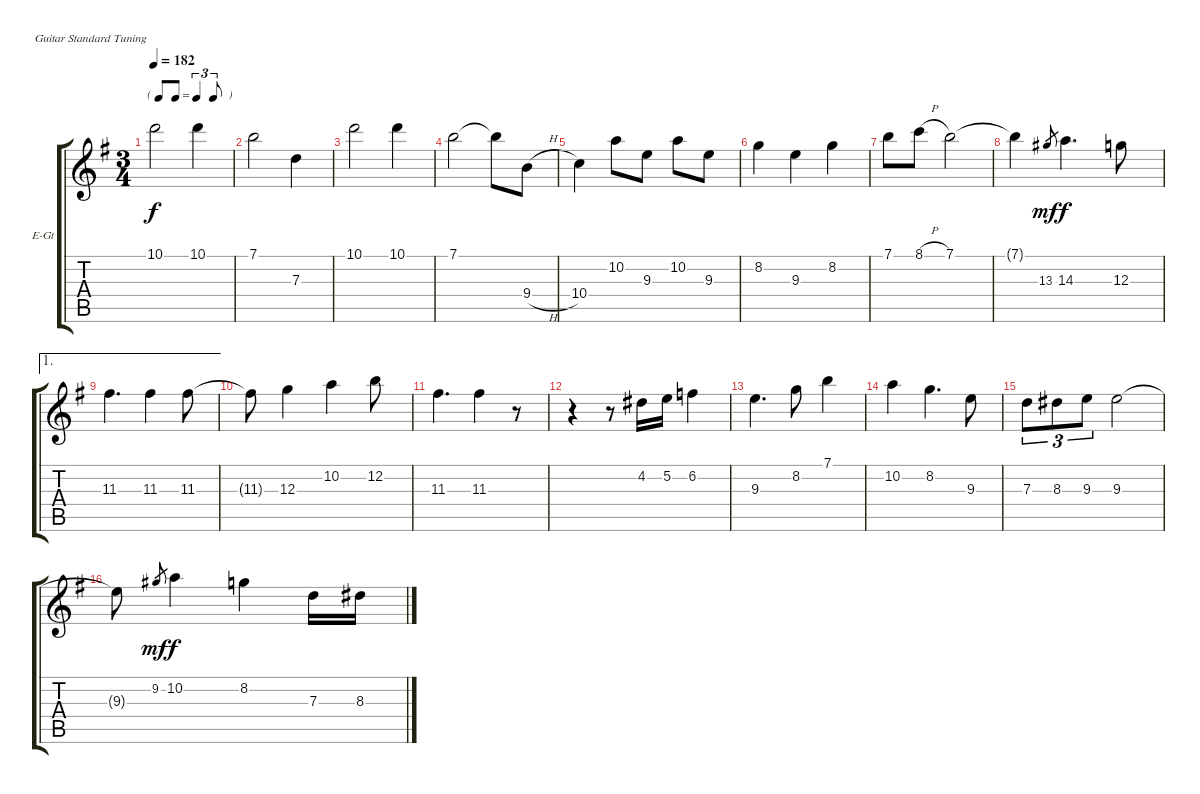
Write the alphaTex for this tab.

\bracketExtendMode groupsimilarinstruments
\firstSystemTrackNameOrientation horizontal
\otherSystemsTrackNameOrientation horizontal
\track ("Wes" "E-Gt") {instrument electricguitarjazz}
\staff {score tabs}
\tuning (E4 B3 G3 D3 A2 E2)
\ts (3 4)
\tf triplet8th
\tempo 182
\clef g2
\ks eminor
10.1.2{dy f} 10.1.4 |
7.1.2 7.3.4 |
10.1.2 10.1.4 |
7.1.2 7.1{t}.8 9.4{h}.8 |
\ks g
10.4.4 10.2.8 9.3.8 10.2.8 9.3.8 |
8.2.4 9.3.4 8.2.4 |
\ks eminor
7.1.8 8.1{h}.8 7.1.2 |
7.1{t}.4 13.3.8{gr dy mf} 14.3.4{d dy f} 12.3.8 |
\ae 1
11.3.4{d} 11.3.4 11.3.8 |
11.3{t}.8 12.3.4 10.2.4 12.2.8 |
11.3.4{d} 11.3.4 r.8 |
r.4 r.8 4.2.16 5.2.16 6.2.4 |
9.3.4{d} 8.2.8 7.1.4 |
10.2.4 8.2.4{d} 9.3.8 |
7.3.8{tu (3 2)} 8.3.8{tu (3 2)} 9.3.8{tu (3 2)} 9.3.2 |
9.3{t}.8 9.2.8{gr dy mf} 10.2.4{dy f} 8.2.4 7.3.16 8.3.16
